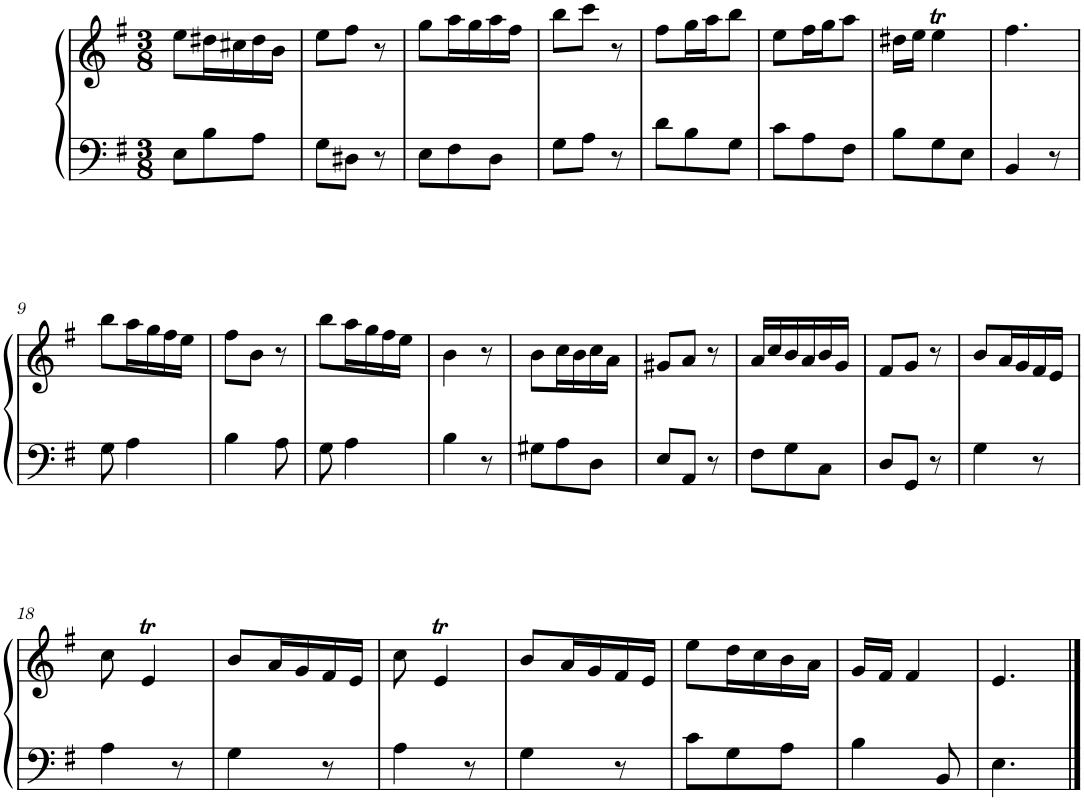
**kern	**kern
*part1	*part1
*staff2	*staff1
*I"Piano, Piano	*
*I'Pno.	*
*clefF4	*clefG2
*k[f#]	*k[f#]
*M3/8	*M3/8
=1	=1
8E\L	8ee\L
8B\	16dd#X\L
.	16cc#X\
8A\J	16dd#\
.	16b\JJ
=2	=2
8G\L	8ee\L
8D#X\J	8ff#\J
8r	8r
=3	=3
8E\L	8gg\L
8F#\	16aa\L
.	16gg\
8D\J	16aa\
.	16ff#\JJ
=4	=4
8G\L	8bb\L
8A\J	8ccc\J
8r	8r
=5	=5
8d\L	8ff#\L
8B\	16gg\L
.	16aa\J
8G\J	8bb\J
=6	=6
8c\L	8ee\L
8A\	16ff#\L
.	16gg\J
8F#\J	8aa\J
=7	=7
8B\L	16dd#X\LL
.	16ee\JJ
8G\	4eeT\
8E\J	.
=8	=8
4BB/	4.ff#\
8r	.
!!LO:LB:g=z
=9	=9
8G\	8bb\L
4A\	16aa\L
.	16gg\
.	16ff#\
.	16ee\JJ
=10	=10
4B\	8ff#\L
.	8b\J
8A\	8r
=11	=11
8G\	8bb\L
4A\	16aa\L
.	16gg\
.	16ff#\
.	16ee\JJ
=12	=12
4B\	4b\
8r	8r
=13	=13
8G#X\L	8b\L
8A\	16cc\L
.	16b\
8D\J	16cc\
.	16a\JJ
=14	=14
8E/L	8g#X/L
8AA/J	8a/J
8r	8r
=15	=15
8F#\L	16a/LL
.	16cc/
8G\	16b/
.	16a/
8C\J	16b/
.	16g/JJ
=16	=16
8D/L	8f#/L
8GG/J	8g/J
8r	8r
=17	=17
4G\	8b/L
.	16a/L
.	16g/
8r	16f#/
.	16e/JJ
!!LO:LB:g=z
=18	=18
4A\	8cc\
.	4eT/
8r	.
=19	=19
4G\	8b/L
.	16a/L
.	16g/
8r	16f#/
.	16e/JJ
=20	=20
4A\	8cc\
.	4eT/
8r	.
=21	=21
4G\	8b/L
.	16a/L
.	16g/
8r	16f#/
.	16e/JJ
=22	=22
8c\L	8ee\L
8G\	16dd\L
.	16cc\
8A\J	16b\
.	16a\JJ
=23	=23
4B\	16g/LL
.	16f#/JJ
.	4f#/
8BB/	.
=24	=24
4.E\	4.e/
==	==
*-	*-
